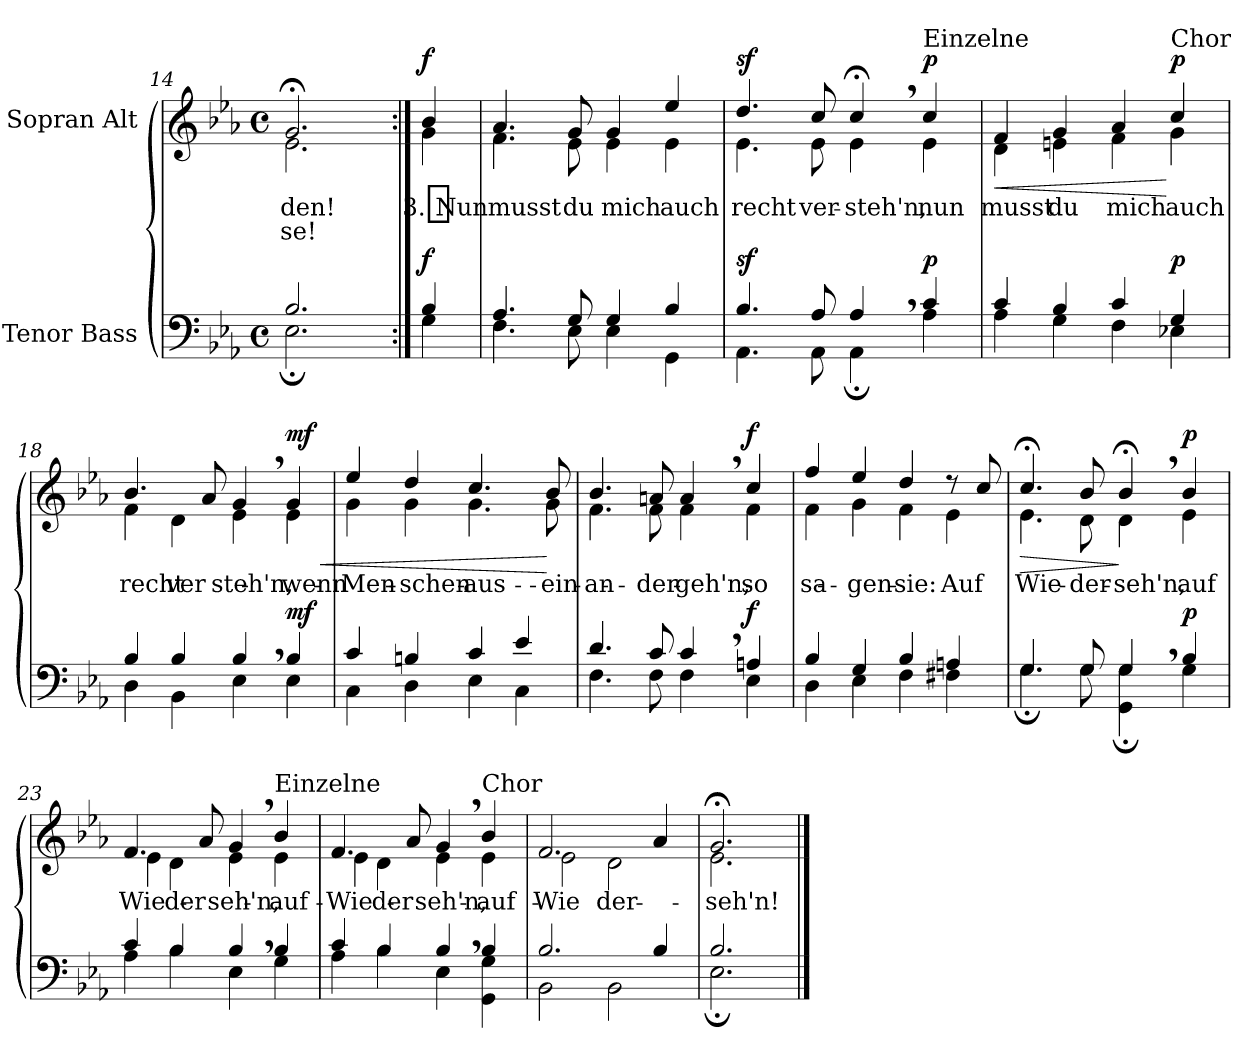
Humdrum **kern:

**kern	**dynam	**kern	**text	**text	**dynam
*part2	*part2	*part1	*part1	*part1	*part1
*staff2	*staff2	*staff1	*staff1	*staff1	*staff1
*I"Tenor Bass	*	*I"Sopran Alt	*	*	*
*clefF4	*	*clefG2	*	*	*
*k[b-e-a-]	*	*k[b-e-a-]	*	*	*
*M4/4	*	*M4/4	*	*	*
*met(c)	*	*met(c)	*	*	*
=14	=14	=14	=14	=14	=14
*^	*	*^	*	*	*
2.B-/	2.E-;\	.	2.g;</	2.e-\	-den!	-se!	.
!!LO:PB:g=z	!!
=14X1:|!	=14X1:|!	=14X1:|!	=14X1:|!	=14X1:|!	=14X1:|!	=14X1:|!	=14X1:|!
!	!	!LO:DY:a	!	!	!	!	!LO:DY:a
4B-/	4G\	f	4b-/	4g\	3. Nun	.	f
=15	=15	=15	=15	=15	=15	=15	=15
4.A-/	4.F\	.	4.a-/	4.f\	musst	.	.
8G/	8E-\	.	8g/	8e-\	du	.	.
4G/	4E-\	.	4g/	4e-\	mich	.	.
4B-/	4GG\	.	4ee-/	4e-\	auch	.	.
=16	=16	=16	=16	=16	=16	=16	=16
!	!	!LO:DY:a	!	!	!	!	!LO:DY:a
4.B-/	4.AA-\	sf	4.dd/	4.e-\	recht	.	sf
8A-/	8AA-\	.	8cc/	8e-\	ver-	.	.
4A-,/	4AA-;\	.	4cc;<,/	4e-\	-steh'n,	.	.
!	!	!	!LO:TX:a:t=Einzelne	!	!	!	!
!	!	!LO:DY:a	!	!	!	!	!LO:DY:a
4c/	4A-\	p	4cc/	4e-\	nun	.	p
=17	=17	=17	=17	=17	=17	=17	=17
!	!	!	!	!	!	!	!LO:HP:b
4c/	4A-\	.	4f/	4d\	musst	.	<
4B-/	4G\	.	4g/	4en\	du	.	.
4c/	4F\	.	4a-/	4f\	mich	.	.
!	!	!	!LO:TX:a:t=Chor	!	!	!	!
!	!	!LO:DY:a	!	!	!	!	!LO:DY:n=1:a
4G/	4E-X\	p	4cc/	4g\	auch	.	[ p
!!LO:LB:g=z	!!
=18	=18	=18	=18	=18	=18	=18	=18
4B-/	4D\	.	4.b-/	4f\	recht	.	.
4B-/	4BB-\	.	.	4d\	ver-	.	.
.	.	.	8a-/	.	.	.	.
4B-,/	4E-\	.	4g,/	4e-\	-steh'n,	.	.
!	!	!LO:DY:a	!	!	!	!	!LO:HP:b
!	!	!	!	!	!	!	!LO:DY:n=1:a
4B-/	4E-\	mf	4g/	4e-\	wenn	.	< mf
=19	=19	=19	=19	=19	=19	=19	=19
4c/	4C\	.	4ee-/	4g\	Men-	.	.
4Bn/	4D\	.	4dd/	4g\	-schen	.	.
4c/	4E-\	.	4.cc/	4.g\	aus-	.	.
4e-/	4C\	.	.	.	.	.	.
.	.	.	8b-/	8g\	-ein-	.	[
=20	=20	=20	=20	=20	=20	=20	=20
4.d/	4.F\	.	4.b-/	4.f\	-an-	.	.
8c/	8F\	.	8an/	8f\	-der	.	.
4c,/	4F\	.	4a,/	4f\	geh'n,	.	.
!	!	!LO:DY:a	!	!	!	!	!LO:DY:a
4An/	4E-\	f	4cc/	4f\	so	.	f
=21	=21	=21	=21	=21	=21	=21	=21
4B-/	4D\	.	4ff/	4f\	sa-	.	.
4G/	4E-\	.	4ee-/	4g\	-gen	.	.
4B-/	4F\	.	4dd/	4f\	sie:	.	.
4An/	4F#X\	.	8r	4e-\	Auf	.	.
.	.	.	8cc/	.	.	.	.
!!LO:LB:g=z	!!
=22	=22	=22	=22	=22	=22	=22	=22
!	!	!	!	!	!	!	!LO:HP:b
4.G/	4.G;\	.	4.cc;</	4.e-\	Wie-	.	>
8G/	8G\	.	8b-/	8d\	-der-	.	.
4G,/	4GG\; 4G\;	.	4b-;<,/	4d\	-seh'n,	.	]
!	!	!LO:DY:a	!	!	!	!	!LO:DY:a
4B-/	4G\	p	4b-/	4e-\	auf	.	p
=23	=23	=23	=23	=23	=23	=23	=23
4c/	4A-\	.	4.f/	4e-\	Wie-	.	.
4B-/	4B-\	.	.	4d\	-der-	.	.
.	.	.	8a-/	.	.	.	.
4B-,/	4E-\	.	4g,/	4e-\	-seh'n,	.	.
!	!	!	!LO:TX:a:t=Einzelne	!	!	!	!
4B-/	4G\	.	4b-/	4e-\	auf	.	.
=24	=24	=24	=24	=24	=24	=24	=24
4c/	4A-\	.	4.f/	4e-\	Wie-	.	.
4B-/	4B-\	.	.	4d\	-der-	.	.
.	.	.	8a-/	.	.	.	.
4B-,/	4E-\	.	4g,/	4e-\	-seh'n,	.	.
!	!	!	!LO:TX:a:t=Chor	!	!	!	!
4B-/	4GG\ 4G\	.	4b-/	4e-\	auf	.	.
=25	=25	=25	=25	=25	=25	=25	=25
2.B-/	2BB-\	.	2.f/	2e-\	Wie-	.	.
.	2BB-\	.	.	2d\	-der-	.	.
4B-/	.	.	4a-/	.	.	.	.
=26	=26	=26	=26	=26	=26	=26	=26
2.B-/	2.E-;\	.	2.g;</	2.e-\	-seh'n!	.	.
*v	*v	*	*	*	*	*	*
*	*	*v	*v	*	*	*
==	==	==	==	==	==
*-	*-	*-	*-	*-	*-
